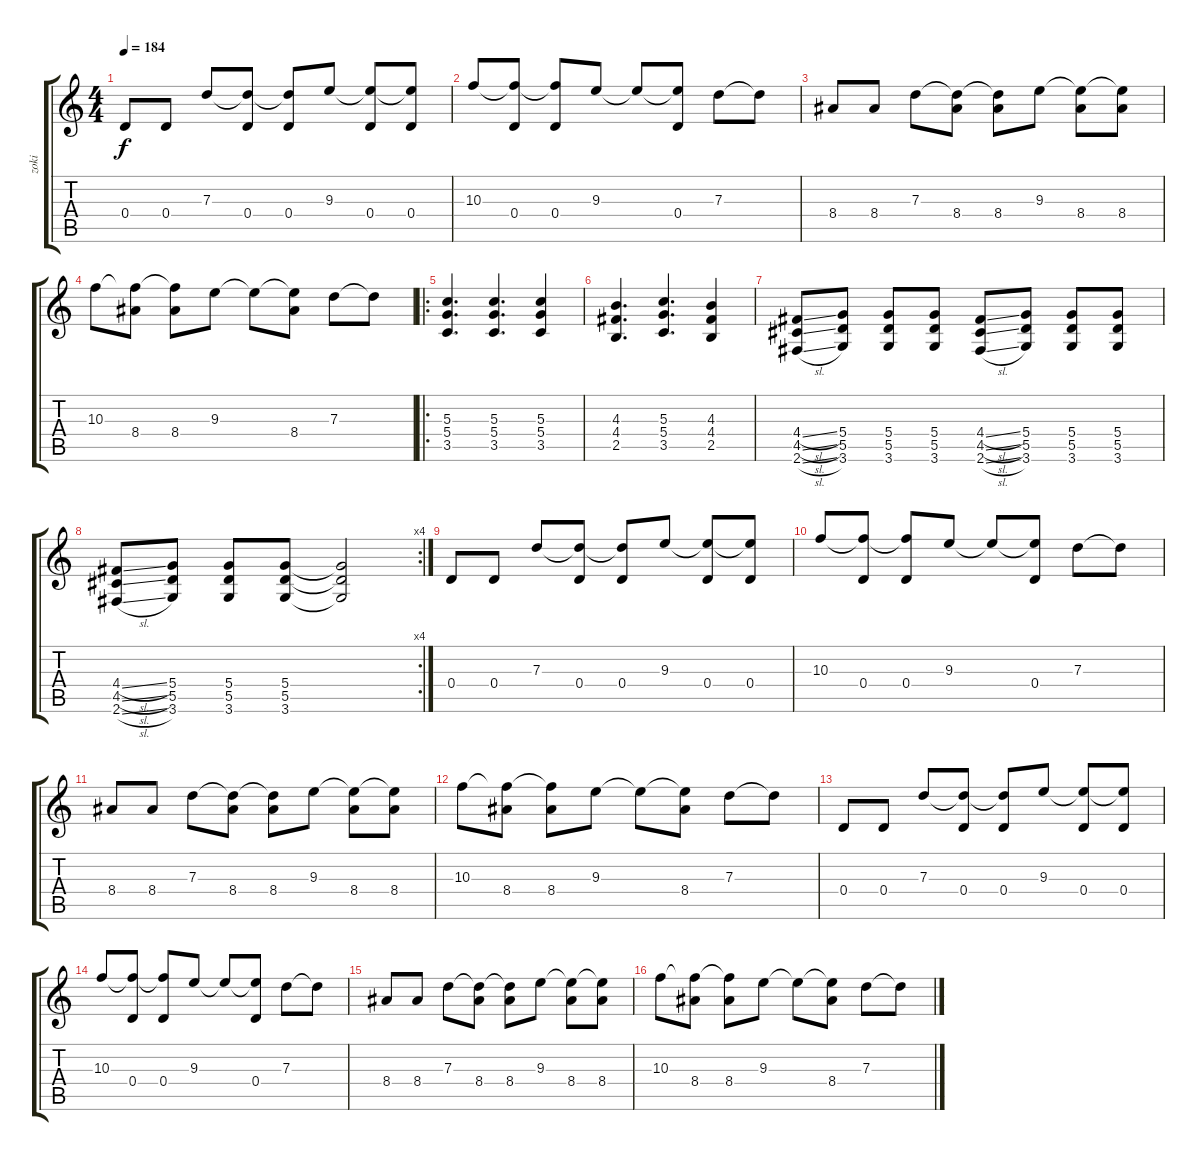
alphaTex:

\track ("zoki" "zoki") {instrument distortionguitar}
\staff {score tabs}
\tuning (E4 B3 G3 D3 A2 E2) {hide}
\ts (4 4)
\tempo 184
\clef g2
\ks c
0.4.8{dy f} 0.4.8 7.3.8 (7.3{t} 0.4).8 (7.3{t} 0.4).8 9.3.8 (9.3{t} 0.4).8 (9.3{t} 0.4).8 |
10.3.8 (10.3{t} 0.4).8 (10.3{t} 0.4).8 9.3.8 9.3{t}.8 (9.3{t} 0.4).8 7.3.8 7.3{t}.8 |
8.4.8 8.4.8 7.3.8 (7.3{t} 8.4).8 (7.3{t} 8.4).8 9.3.8 (9.3{t} 8.4).8 (9.3{t} 8.4).8 |
10.3.8 (10.3{t} 8.4).8 (10.3{t} 8.4).8 9.3.8 9.3{t}.8 (9.3{t} 8.4).8 7.3.8 7.3{t}.8 |
\ro
(5.3 5.4 3.5).4{d} (5.3 5.4 3.5).4{d} (5.3 5.4 3.5).4 |
(4.3 4.4 2.5).4{d} (5.3 5.4 3.5).4{d} (4.3 4.4 2.5).4 |
(4.4{sl} 4.5{sl} 2.6{sl}).8 (5.4 5.5 3.6).8 (5.4 5.5 3.6).8 (5.4 5.5 3.6).8 (4.4{sl} 4.5{sl} 2.6{sl}).8 (5.4 5.5 3.6).8 (5.4 5.5 3.6).8 (5.4 5.5 3.6).8 |
\rc 4
(4.4{sl} 4.5{sl} 2.6{sl}).8 (5.4 5.5 3.6).8 (5.4 5.5 3.6).8 (5.4 5.5 3.6).8 (5.4{t} 5.5{t} 3.6{t}).2 |
0.4.8 0.4.8 7.3.8 (7.3{t} 0.4).8 (7.3{t} 0.4).8 9.3.8 (9.3{t} 0.4).8 (9.3{t} 0.4).8 |
10.3.8 (10.3{t} 0.4).8 (10.3{t} 0.4).8 9.3.8 9.3{t}.8 (9.3{t} 0.4).8 7.3.8 7.3{t}.8 |
8.4.8 8.4.8 7.3.8 (7.3{t} 8.4).8 (7.3{t} 8.4).8 9.3.8 (9.3{t} 8.4).8 (9.3{t} 8.4).8 |
10.3.8 (10.3{t} 8.4).8 (10.3{t} 8.4).8 9.3.8 9.3{t}.8 (9.3{t} 8.4).8 7.3.8 7.3{t}.8 |
0.4.8 0.4.8 7.3.8 (7.3{t} 0.4).8 (7.3{t} 0.4).8 9.3.8 (9.3{t} 0.4).8 (9.3{t} 0.4).8 |
10.3.8 (10.3{t} 0.4).8 (10.3{t} 0.4).8 9.3.8 9.3{t}.8 (9.3{t} 0.4).8 7.3.8 7.3{t}.8 |
8.4.8 8.4.8 7.3.8 (7.3{t} 8.4).8 (7.3{t} 8.4).8 9.3.8 (9.3{t} 8.4).8 (9.3{t} 8.4).8 |
10.3.8 (10.3{t} 8.4).8 (10.3{t} 8.4).8 9.3.8 9.3{t}.8 (9.3{t} 8.4).8 7.3.8 7.3{t}.8
